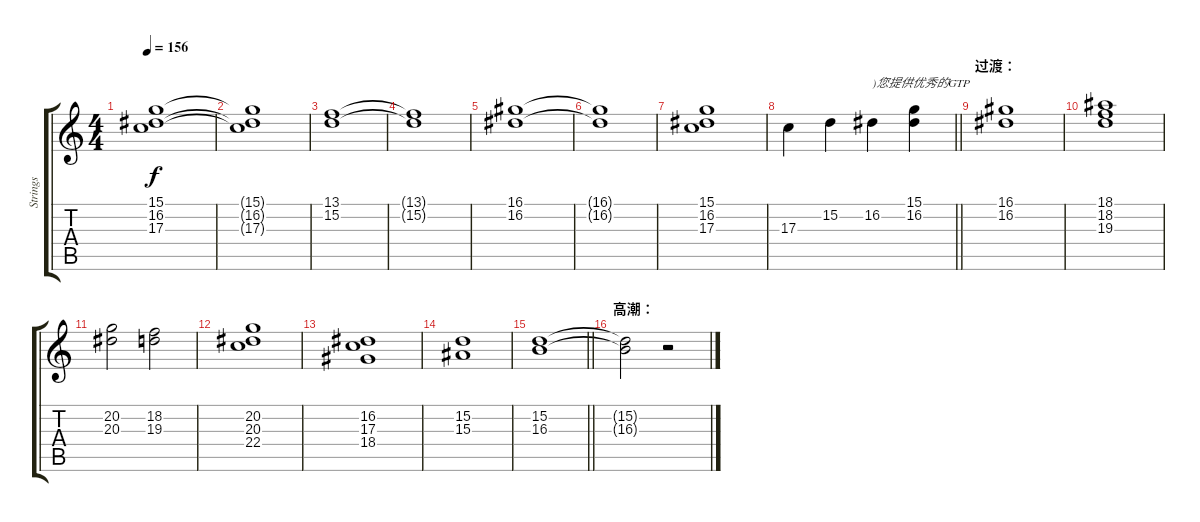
\track ("Strings" "Strings") {instrument synthvoice}
\staff {score tabs}
\tuning (E4 B3 G3 D3 A2 E2) {hide}
\ts (4 4)
\tempo 156
\clef g2
\ks c
(15.1 16.2 17.3).1{dy f} |
(15.1{t} 16.2{t} 17.3{t}).1 |
(13.1 15.2).1 |
(13.1{t} 15.2{t}).1 |
(16.1 16.2).1 |
(16.1{t} 16.2{t}).1 |
(15.1 16.2 17.3).1 |
\barLineRight lightlight
17.3.4 15.2.4 16.2.4{txt ")您提供优秀的GTP"} (15.1 16.2).4 |
\section ("" "过渡：")
(16.1 16.2).1 |
(18.1 18.2 19.3).1 |
(20.2 20.3).2 (18.2 19.3).2 |
(20.2 20.3 22.4).1 |
(16.2 17.3 18.4).1 |
(15.2 15.3).1 |
\barLineRight lightlight
(15.2 16.3).1 |
\section ("" "高潮：")
(15.2{t} 16.3{t}).2 r.2
